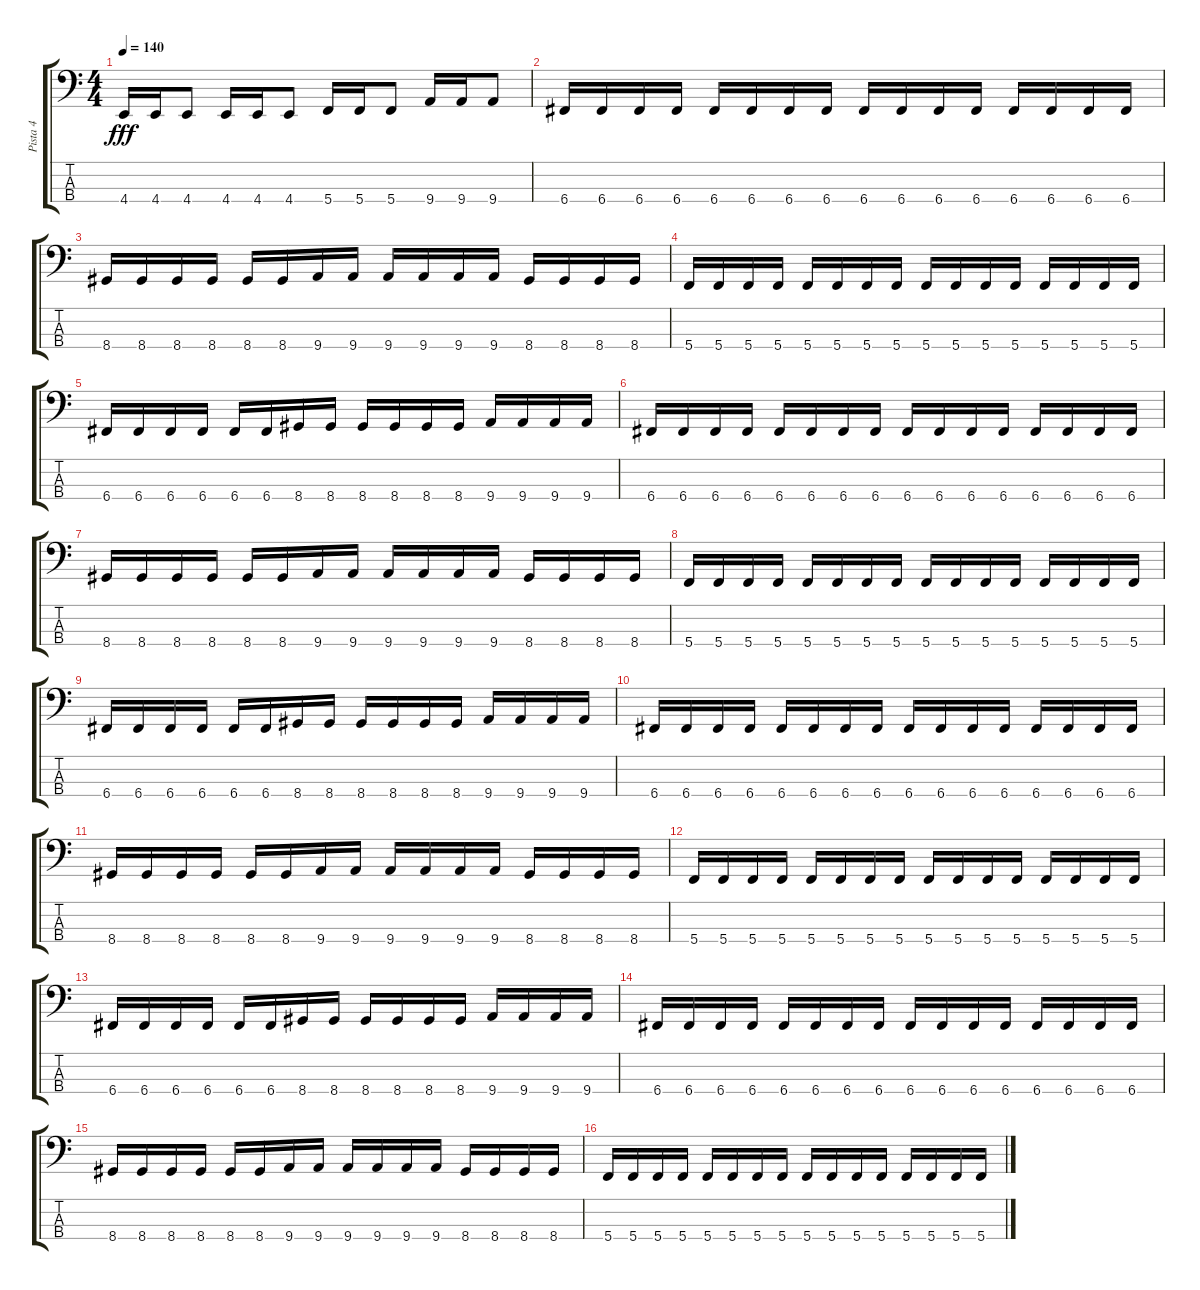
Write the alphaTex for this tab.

\track ("Pista 4" "Pista 4") {instrument electricbassfinger}
\staff {score tabs}
\tuning (Eb2 Bb1 F1 C1) {hide}
\ts (4 4)
\tempo 140
\clef f4
\ks c
4.4.16{dy fff} 4.4.16 4.4.8 4.4.16 4.4.16 4.4.8 5.4.16 5.4.16 5.4.8 9.4.16 9.4.16 9.4.8 |
6.4.16 6.4.16 6.4.16 6.4.16 6.4.16 6.4.16 6.4.16 6.4.16 6.4.16 6.4.16 6.4.16 6.4.16 6.4.16 6.4.16 6.4.16 6.4.16 |
8.4.16 8.4.16 8.4.16 8.4.16 8.4.16 8.4.16 9.4.16 9.4.16 9.4.16 9.4.16 9.4.16 9.4.16 8.4.16 8.4.16 8.4.16 8.4.16 |
5.4.16 5.4.16 5.4.16 5.4.16 5.4.16 5.4.16 5.4.16 5.4.16 5.4.16 5.4.16 5.4.16 5.4.16 5.4.16 5.4.16 5.4.16 5.4.16 |
6.4.16 6.4.16 6.4.16 6.4.16 6.4.16 6.4.16 8.4.16 8.4.16 8.4.16 8.4.16 8.4.16 8.4.16 9.4.16 9.4.16 9.4.16 9.4.16 |
6.4.16 6.4.16 6.4.16 6.4.16 6.4.16 6.4.16 6.4.16 6.4.16 6.4.16 6.4.16 6.4.16 6.4.16 6.4.16 6.4.16 6.4.16 6.4.16 |
8.4.16 8.4.16 8.4.16 8.4.16 8.4.16 8.4.16 9.4.16 9.4.16 9.4.16 9.4.16 9.4.16 9.4.16 8.4.16 8.4.16 8.4.16 8.4.16 |
5.4.16 5.4.16 5.4.16 5.4.16 5.4.16 5.4.16 5.4.16 5.4.16 5.4.16 5.4.16 5.4.16 5.4.16 5.4.16 5.4.16 5.4.16 5.4.16 |
6.4.16 6.4.16 6.4.16 6.4.16 6.4.16 6.4.16 8.4.16 8.4.16 8.4.16 8.4.16 8.4.16 8.4.16 9.4.16 9.4.16 9.4.16 9.4.16 |
6.4.16 6.4.16 6.4.16 6.4.16 6.4.16 6.4.16 6.4.16 6.4.16 6.4.16 6.4.16 6.4.16 6.4.16 6.4.16 6.4.16 6.4.16 6.4.16 |
8.4.16 8.4.16 8.4.16 8.4.16 8.4.16 8.4.16 9.4.16 9.4.16 9.4.16 9.4.16 9.4.16 9.4.16 8.4.16 8.4.16 8.4.16 8.4.16 |
5.4.16 5.4.16 5.4.16 5.4.16 5.4.16 5.4.16 5.4.16 5.4.16 5.4.16 5.4.16 5.4.16 5.4.16 5.4.16 5.4.16 5.4.16 5.4.16 |
6.4.16 6.4.16 6.4.16 6.4.16 6.4.16 6.4.16 8.4.16 8.4.16 8.4.16 8.4.16 8.4.16 8.4.16 9.4.16 9.4.16 9.4.16 9.4.16 |
6.4.16 6.4.16 6.4.16 6.4.16 6.4.16 6.4.16 6.4.16 6.4.16 6.4.16 6.4.16 6.4.16 6.4.16 6.4.16 6.4.16 6.4.16 6.4.16 |
8.4.16 8.4.16 8.4.16 8.4.16 8.4.16 8.4.16 9.4.16 9.4.16 9.4.16 9.4.16 9.4.16 9.4.16 8.4.16 8.4.16 8.4.16 8.4.16 |
5.4.16 5.4.16 5.4.16 5.4.16 5.4.16 5.4.16 5.4.16 5.4.16 5.4.16 5.4.16 5.4.16 5.4.16 5.4.16 5.4.16 5.4.16 5.4.16
